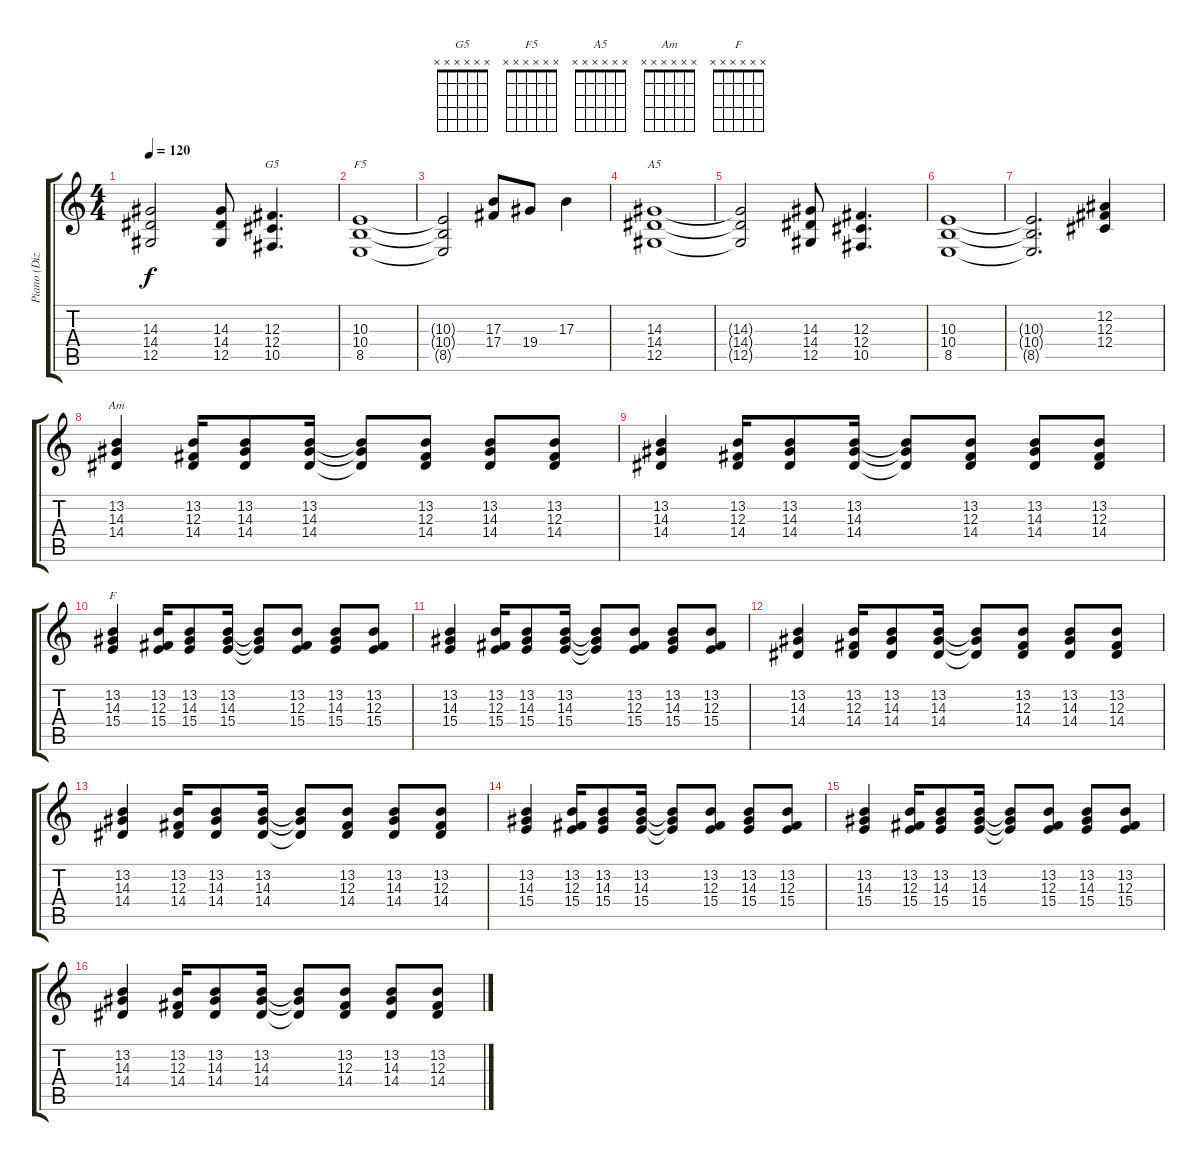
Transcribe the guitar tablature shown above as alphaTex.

\track ("Piano (Dizzy)" "Piano (Diz") {instrument brightacousticpiano}
\staff {score tabs}
\tuning (Eb4 Bb3 Gb3 Db3 Ab2 Eb2) {hide}
\chord ("G5" x x x x x x)
\chord ("F5" x x x x x x)
\chord ("A5" x x x x x x)
\chord ("Am" x x x x x x)
\chord ("F" x x x x x x)
\ts (4 4)
\tempo 120
\clef g2
\ks c
(14.3{t} 14.4{t} 12.5{t}).2{dy f} (14.3 14.4 12.5).8 (12.3 12.4 10.5).4{d ch "G5"} |
(10.3 10.4 8.5).1{ch "F5"} |
(10.3{t} 10.4{t} 8.5{t}).2 (17.3 17.4).8 19.4.8 17.3.4 |
(14.3 14.4 12.5).1{ch "A5"} |
(14.3{t} 14.4{t} 12.5{t}).2 (14.3 14.4 12.5).8 (12.3 12.4 10.5).4{d} |
(10.3 10.4 8.5).1 |
(10.3{t} 10.4{t} 8.5{t}).2{d} (12.2 12.3 12.4).4 |
(13.2 14.3 14.4).4{ch "Am"} (13.2 12.3 14.4).16 (13.2 14.3 14.4).8 (13.2 14.3 14.4).16 (13.2{t} 14.3{t} 14.4{t}).8 (13.2 12.3 14.4).8 (13.2 14.3 14.4).8 (13.2 12.3 14.4).8 |
(13.2 14.3 14.4).4 (13.2 12.3 14.4).16 (13.2 14.3 14.4).8 (13.2 14.3 14.4).16 (13.2{t} 14.3{t} 14.4{t}).8 (13.2 12.3 14.4).8 (13.2 14.3 14.4).8 (13.2 12.3 14.4).8 |
(13.2 14.3 15.4).4{ch "F"} (13.2 12.3 15.4).16 (13.2 14.3 15.4).8 (13.2 14.3 15.4).16 (13.2{t} 14.3{t} 15.4{t}).8 (13.2 12.3 15.4).8 (13.2 14.3 15.4).8 (13.2 12.3 15.4).8 |
(13.2 14.3 15.4).4 (13.2 12.3 15.4).16 (13.2 14.3 15.4).8 (13.2 14.3 15.4).16 (13.2{t} 14.3{t} 15.4{t}).8 (13.2 12.3 15.4).8 (13.2 14.3 15.4).8 (13.2 12.3 15.4).8 |
(13.2 14.3 14.4).4 (13.2 12.3 14.4).16 (13.2 14.3 14.4).8 (13.2 14.3 14.4).16 (13.2{t} 14.3{t} 14.4{t}).8 (13.2 12.3 14.4).8 (13.2 14.3 14.4).8 (13.2 12.3 14.4).8 |
(13.2 14.3 14.4).4 (13.2 12.3 14.4).16 (13.2 14.3 14.4).8 (13.2 14.3 14.4).16 (13.2{t} 14.3{t} 14.4{t}).8 (13.2 12.3 14.4).8 (13.2 14.3 14.4).8 (13.2 12.3 14.4).8 |
(13.2 14.3 15.4).4 (13.2 12.3 15.4).16 (13.2 14.3 15.4).8 (13.2 14.3 15.4).16 (13.2{t} 14.3{t} 15.4{t}).8 (13.2 12.3 15.4).8 (13.2 14.3 15.4).8 (13.2 12.3 15.4).8 |
(13.2 14.3 15.4).4 (13.2 12.3 15.4).16 (13.2 14.3 15.4).8 (13.2 14.3 15.4).16 (13.2{t} 14.3{t} 15.4{t}).8 (13.2 12.3 15.4).8 (13.2 14.3 15.4).8 (13.2 12.3 15.4).8 |
(13.2 14.3 14.4).4 (13.2 12.3 14.4).16 (13.2 14.3 14.4).8 (13.2 14.3 14.4).16 (13.2{t} 14.3{t} 14.4{t}).8 (13.2 12.3 14.4).8 (13.2 14.3 14.4).8 (13.2 12.3 14.4).8
